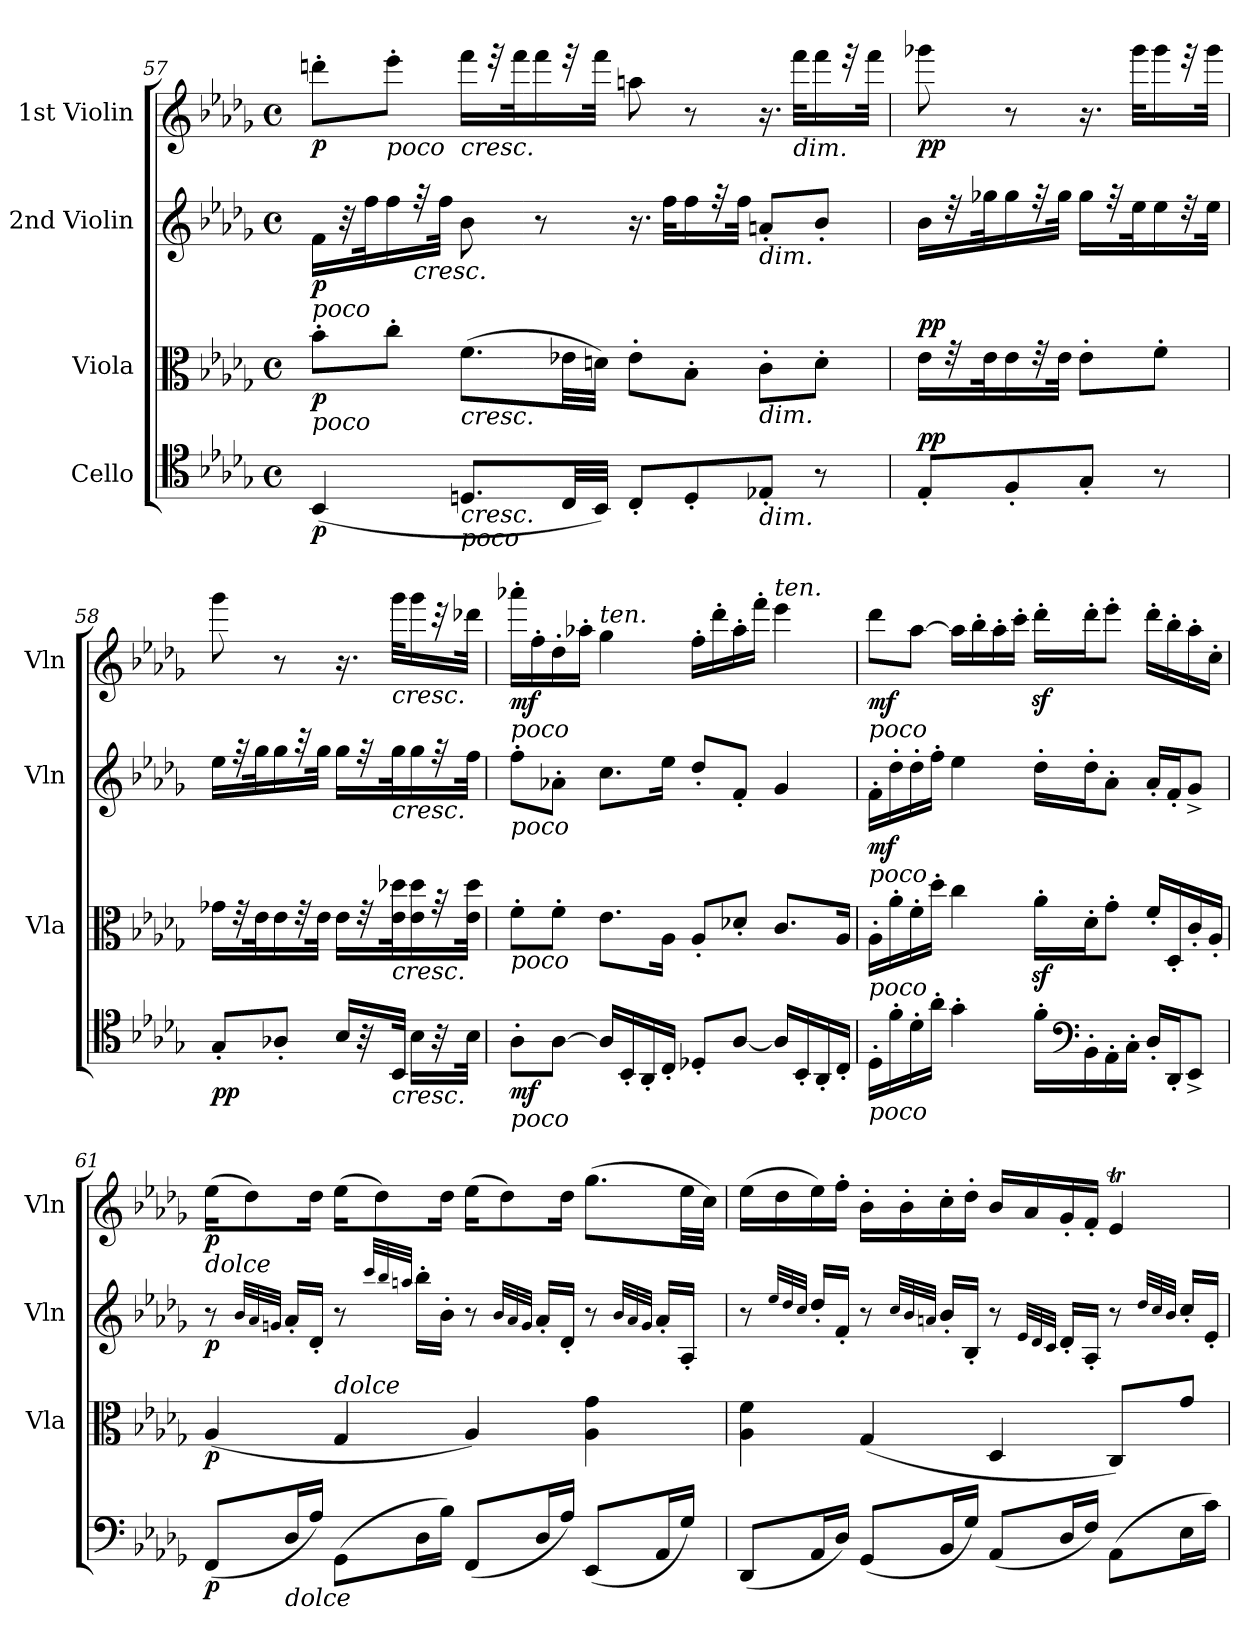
**kern	**dynam	**kern	**dynam	**kern	**dynam	**kern	**dynam
*part4	*part4	*part3	*part3	*part2	*part2	*part1	*part1
*staff4	*staff4	*staff3	*staff3	*staff2	*staff2	*staff1	*staff1
*I"Cello	*	*I"Viola	*	*I"2nd Violin	*	*I"1st Violin	*
*	*	*I'Vla	*	*I'Vln	*	*I'Vln	*
*clefC4	*	*clefC3	*	*clefG2	*	*clefG2	*
*k[b-e-a-d-g-]	*	*k[b-e-a-d-g-]	*	*k[b-e-a-d-g-]	*	*k[b-e-a-d-g-]	*
*D-:	*	*D-:	*	*D-:	*	*D-:	*
*M4/4	*	*M4/4	*	*M4/4	*	*M4/4	*
*met(c)	*	*met(c)	*	*met(c)	*	*met(c)	*
=57	=57	=57	=57	=57	=57	=57	=57
!	!	!	!	!LO:TX:b:i:t=poco	!	!	!
!	!	!LO:TX:b:i:t=poco	!	!	!	!	!
(4BB-	p	8b-'L	p	16fLL	p	8dddn'L	p
.	.	.	.	32r	.	.	.
.	.	.	.	32ffK	.	.	.
!	!	!	!	!	!	!LO:TX:b:i:t=poco	!
.	.	8cc'J	.	16ff	.	8eee-'J	.
!	!	!	!	!LO:TX:b:i:t=cresc.	!	!	!
.	.	.	.	32r	.	.	.
.	.	.	.	32ffJJk	.	.	.
!	!	!	!	!	!	!LO:TX:b:i:t=cresc.	!
!	!	!LO:TX:b:i:t=cresc.	!	!	!	!	!
!LO:TX:b:i:t=cresc.	!	!	!	!	!	!	!
!LO:TX:b:i:t=poco	!	!	!	!	!	!	!
8.DnL	.	(8.fL	.	8b-	.	16fffLL	.
.	.	.	.	.	.	32r	.
.	.	.	.	.	.	32fffK	.
.	.	.	.	8r	.	16fff	.
32CLL	.	32e-XLL	.	.	.	32r	.
32BB-JJJ)	.	32dnJJJ)	.	.	.	32fffJJk	.
8C'L	.	8e-'L	.	16.r	.	8aan	.
.	.	.	.	32ffKLL	.	.	.
8D'	.	8B-'J	.	16ff	.	8r	.
.	.	.	.	32r	.	.	.
.	.	.	.	32ffJJk	.	.	.
!	!	!	!	!LO:TX:b:i:t=dim.	!	!	!
!	!	!LO:TX:b:i:t=dim.	!	!	!	!	!
!LO:TX:b:i:t=dim.	!	!	!	!	!	!	!
8E-X'J	.	8c'L	.	8an'L	.	16.r	.
!	!	!	!	!	!	!LO:TX:b:i:t=dim.	!
.	.	.	.	.	.	32fffKLL	.
8r	.	8d'J	.	8b-'J	.	16fff	.
.	.	.	.	.	.	32r	.
.	.	.	.	.	.	32fffJJk	.
=	=	=	=	=	=	=	=
!	!LO:DY:a	!	!LO:DY:a	!	!	!	!
8E-'L	pp	16e-LL	pp	16b-LL	.	8ggg-X	pp
.	.	32r	.	32r	.	.	.
.	.	32e-K	.	32gg-XK	.	.	.
8F'	.	16e-	.	16gg-	.	8r	.
.	.	32r	.	32r	.	.	.
.	.	32e-JJk	.	32gg-JJk	.	.	.
8G-'J	.	8e-'L	.	16gg-LL	.	16.r	.
.	.	.	.	32r	.	.	.
.	.	.	.	32ee-K	.	32ggg-KLL	.
8r	.	8f'J	.	16ee-	.	16ggg-	.
.	.	.	.	32r	.	32r	.
.	.	.	.	32ee-JJk	.	32ggg-JJk	.
=58	=58	=58	=58	=58	=58	=58	=58
8G-'L	pp	16g-XLL	.	16ee-LL	.	8ggg-	.
.	.	32r	.	32r	.	.	.
.	.	32e-K	.	32gg-K	.	.	.
8A-X'J	.	16e-	.	16gg-	.	8r	.
.	.	32r	.	32r	.	.	.
.	.	32e-JJk	.	32gg-JJk	.	.	.
16B-LL	.	16e-LL	.	16gg-LL	.	16.r	.
32r	.	32r	.	32r	.	.	.
!	!	!	!	!	!	!LO:TX:b:i:t=cresc.	!
!	!	!	!	!LO:TX:b:i:t=cresc.	!	!	!
!	!	!LO:TX:b:i:t=cresc.	!	!	!	!	!
!LO:TX:b:i:t=cresc.	!	!	!	!	!	!	!
32BB-JJk	.	32e- 32dd-XK	.	32gg-K	.	32ggg-KLL	.
16B-LL	.	16e- 16dd-	.	16gg-	.	16ggg-	.
32r	.	32r	.	32r	.	32r	.
32B-JJk	.	32e- 32dd-JJk	.	32ffJJk	.	32ddd-XJJk	.
=59	=59	=59	=59	=59	=59	=59	=59
!	!	!	!	!	!	!LO:TX:b:i:t=poco	!
!	!	!	!	!LO:TX:b:i:t=poco	!	!	!
!	!	!LO:TX:b:i:t=poco	!	!	!	!	!
!LO:TX:b:i:t=poco	!	!	!	!	!	!	!
8A-'L	mf	8f'L	.	8ff'L	.	16aaa-X'LL	mf
.	.	.	.	.	.	16ff'	.
[8A-J	.	8f'J	.	8a-X'J	.	16dd-'	.
.	.	.	.	.	.	16aa-X'JJ	.
!	!	!	!	!	!	!LO:TX:a:i:t=ten.	!
16A-LL]	.	8.e-L	.	8.ccL	.	4gg-	.
16BB-'	.	.	.	.	.	.	.
16AA-'	.	.	.	.	.	.	.
16C'JJ	.	16A-Jk	.	16ee-Jk	.	.	.
8D-X'L	.	8A-'L	.	8dd-'L	.	16ff'LL	.
.	.	.	.	.	.	16ddd-'	.
[8A-J	.	8d-X'J	.	8f'J	.	16aa-'	.
.	.	.	.	.	.	16fff'JJ	.
!	!	!	!	!	!	!LO:TX:a:i:t=ten.	!
16A-LL]	.	8.cL	.	4g-	.	4eee-	.
16BB-'	.	.	.	.	.	.	.
16AA-'	.	.	.	.	.	.	.
16C'JJ	.	16A-Jk	.	.	.	.	.
=60	=60	=60	=60	=60	=60	=60	=60
!	!	!	!	!	!	!LO:TX:b:i:t=poco	!
!	!	!	!	!LO:TX:b:i:t=poco	!	!	!
!	!	!LO:TX:b:i:t=poco	!	!	!	!	!
!LO:TX:b:i:t=poco	!	!	!	!	!	!	!
16D-'LL	.	16A-'LL	.	16f'LL	mf	8ddd-L	mf
16f'	.	16a-'	.	16dd-'	.	.	.
16d-'	.	16f'	.	16dd-'	.	[8aa-J	.
16a-'JJ	.	16dd-'JJ	.	16ff'JJ	.	.	.
4g-'	.	4cc	.	4ee-	.	16aa-LL]	.
.	.	.	.	.	.	16bb-'	.
.	.	.	.	.	.	16aa-'	.
.	.	.	.	.	.	16ccc'JJ	.
16f'LL	.	16a-z>'LL	.	16dd-'LL	.	16ddd-z'LL	.
*clefF4	*	*	*	*	*	*	*
16BB-'	.	16d-'J	.	16dd-'J	.	16ddd-'J	.
16AA-'	.	8g-'J	.	8a-'J	.	8eee-'J	.
16C'JJ	.	.	.	.	.	.	.
16D-'LL	.	16f'LL	.	16a-'LL	.	16ddd-'LL	.
16DD-'J	.	16D-'	.	16f'J	.	16bb-'	.
8EE-^J	.	16c'	.	8g-^J	.	16aa-'	.
.	.	16A-'JJ	.	.	.	16cc'JJ	.
=61	=61	=61	=61	=61	=61	=61	=61
!	!	!	!	!	!	!LO:TX:b:i:t=dolce	!
(8FFL	p	(4A-	p	8r	p	(16ee-KL	p
.	.	.	.	.	.	8dd-)	.
.	.	.	.	32qqb-/LLL	.	.	.
.	.	.	.	32qqa-/	.	.	.
.	.	.	.	32qqgn/JJJ	.	.	.
!LO:TX:b:i:t=dolce	!	!	!	!	!	!	!
16D-L	.	.	.	16a-'LL	.	.	.
16A-JJ)	.	.	.	16d-'JJ	.	16dd-Jk	.
!	!	!LO:TX:a:i:t=dolce	!	!	!	!	!
(8GG-L	.	4G-	.	8r	.	(16ee-KL	.
.	.	.	.	.	.	8dd-)	.
.	.	.	.	32qqccc/LLL	.	.	.
.	.	.	.	32qqbb-/	.	.	.
.	.	.	.	32qqaan/JJJ	.	.	.
16D-L	.	.	.	16bb-'LL	.	.	.
16B-JJ)	.	.	.	16b-'JJ	.	16dd-Jk	.
(8FFL	.	4A-)	.	8r	.	(16ee-KL	.
.	.	.	.	.	.	8dd-)	.
.	.	.	.	32qqb-/LLL	.	.	.
.	.	.	.	32qqa-/	.	.	.
.	.	.	.	32qqg/JJJ	.	.	.
16D-L	.	.	.	16a-'LL	.	.	.
16A-JJ)	.	.	.	16d-'JJ	.	16dd-Jk	.
(8EE-L	.	4A- 4g-	.	8r	.	(8.gg-L	.
.	.	.	.	32qqb-/LLL	.	.	.
.	.	.	.	32qqa-/	.	.	.
.	.	.	.	32qqg/JJJ	.	.	.
16AA-L	.	.	.	16a-'LL	.	.	.
16G-JJ)	.	.	.	16A-'JJ	.	32ee-LL	.
.	.	.	.	.	.	32ccJJJ)	.
=62	=62	=62	=62	=62	=62	=62	=62
(8DD-L	.	4A- 4f	.	8r	.	(16ee-LL	.
.	.	.	.	.	.	16dd-	.
.	.	.	.	32qqee-/LLL	.	.	.
.	.	.	.	32qqdd-/	.	.	.
.	.	.	.	32qqcc/JJJ	.	.	.
16AA-L	.	.	.	16dd-'LL	.	16ee-)	.
16D-JJ)	.	.	.	16f'JJ	.	16ff'JJ	.
(8GG-L	.	(4G-	.	8r	.	16b-'LL	.
.	.	.	.	.	.	16b-'	.
.	.	.	.	32qqcc/LLL	.	.	.
.	.	.	.	32qqb-/	.	.	.
.	.	.	.	32qqan/JJJ	.	.	.
16BB-L	.	.	.	16b-'LL	.	16cc'	.
16G-JJ)	.	.	.	16B-'JJ	.	16dd-'JJ	.
(8AA-L	.	4D-	.	8r	.	16b-LL	.
.	.	.	.	.	.	16a-	.
.	.	.	.	32qqe-/LLL	.	.	.
.	.	.	.	32qqd-/	.	.	.
.	.	.	.	32qqc/JJJ	.	.	.
16D-L	.	.	.	16d-'LL	.	16g-'	.
16FJJ)	.	.	.	16A-'JJ	.	16f'JJ	.
(8AA-L	.	8CL)	.	8r	.	4e-T	.
.	.	.	.	32qqdd-/LLL	.	.	.
.	.	.	.	32qqcc/	.	.	.
.	.	.	.	32qqb-/JJJ	.	.	.
16E-L	.	8g-J	.	16cc'LL	.	.	.
16cJJ)	.	.	.	16e-'JJ	.	.	.
=	=	=	=	=	=	=	=
*-	*-	*-	*-	*-	*-	*-	*-
